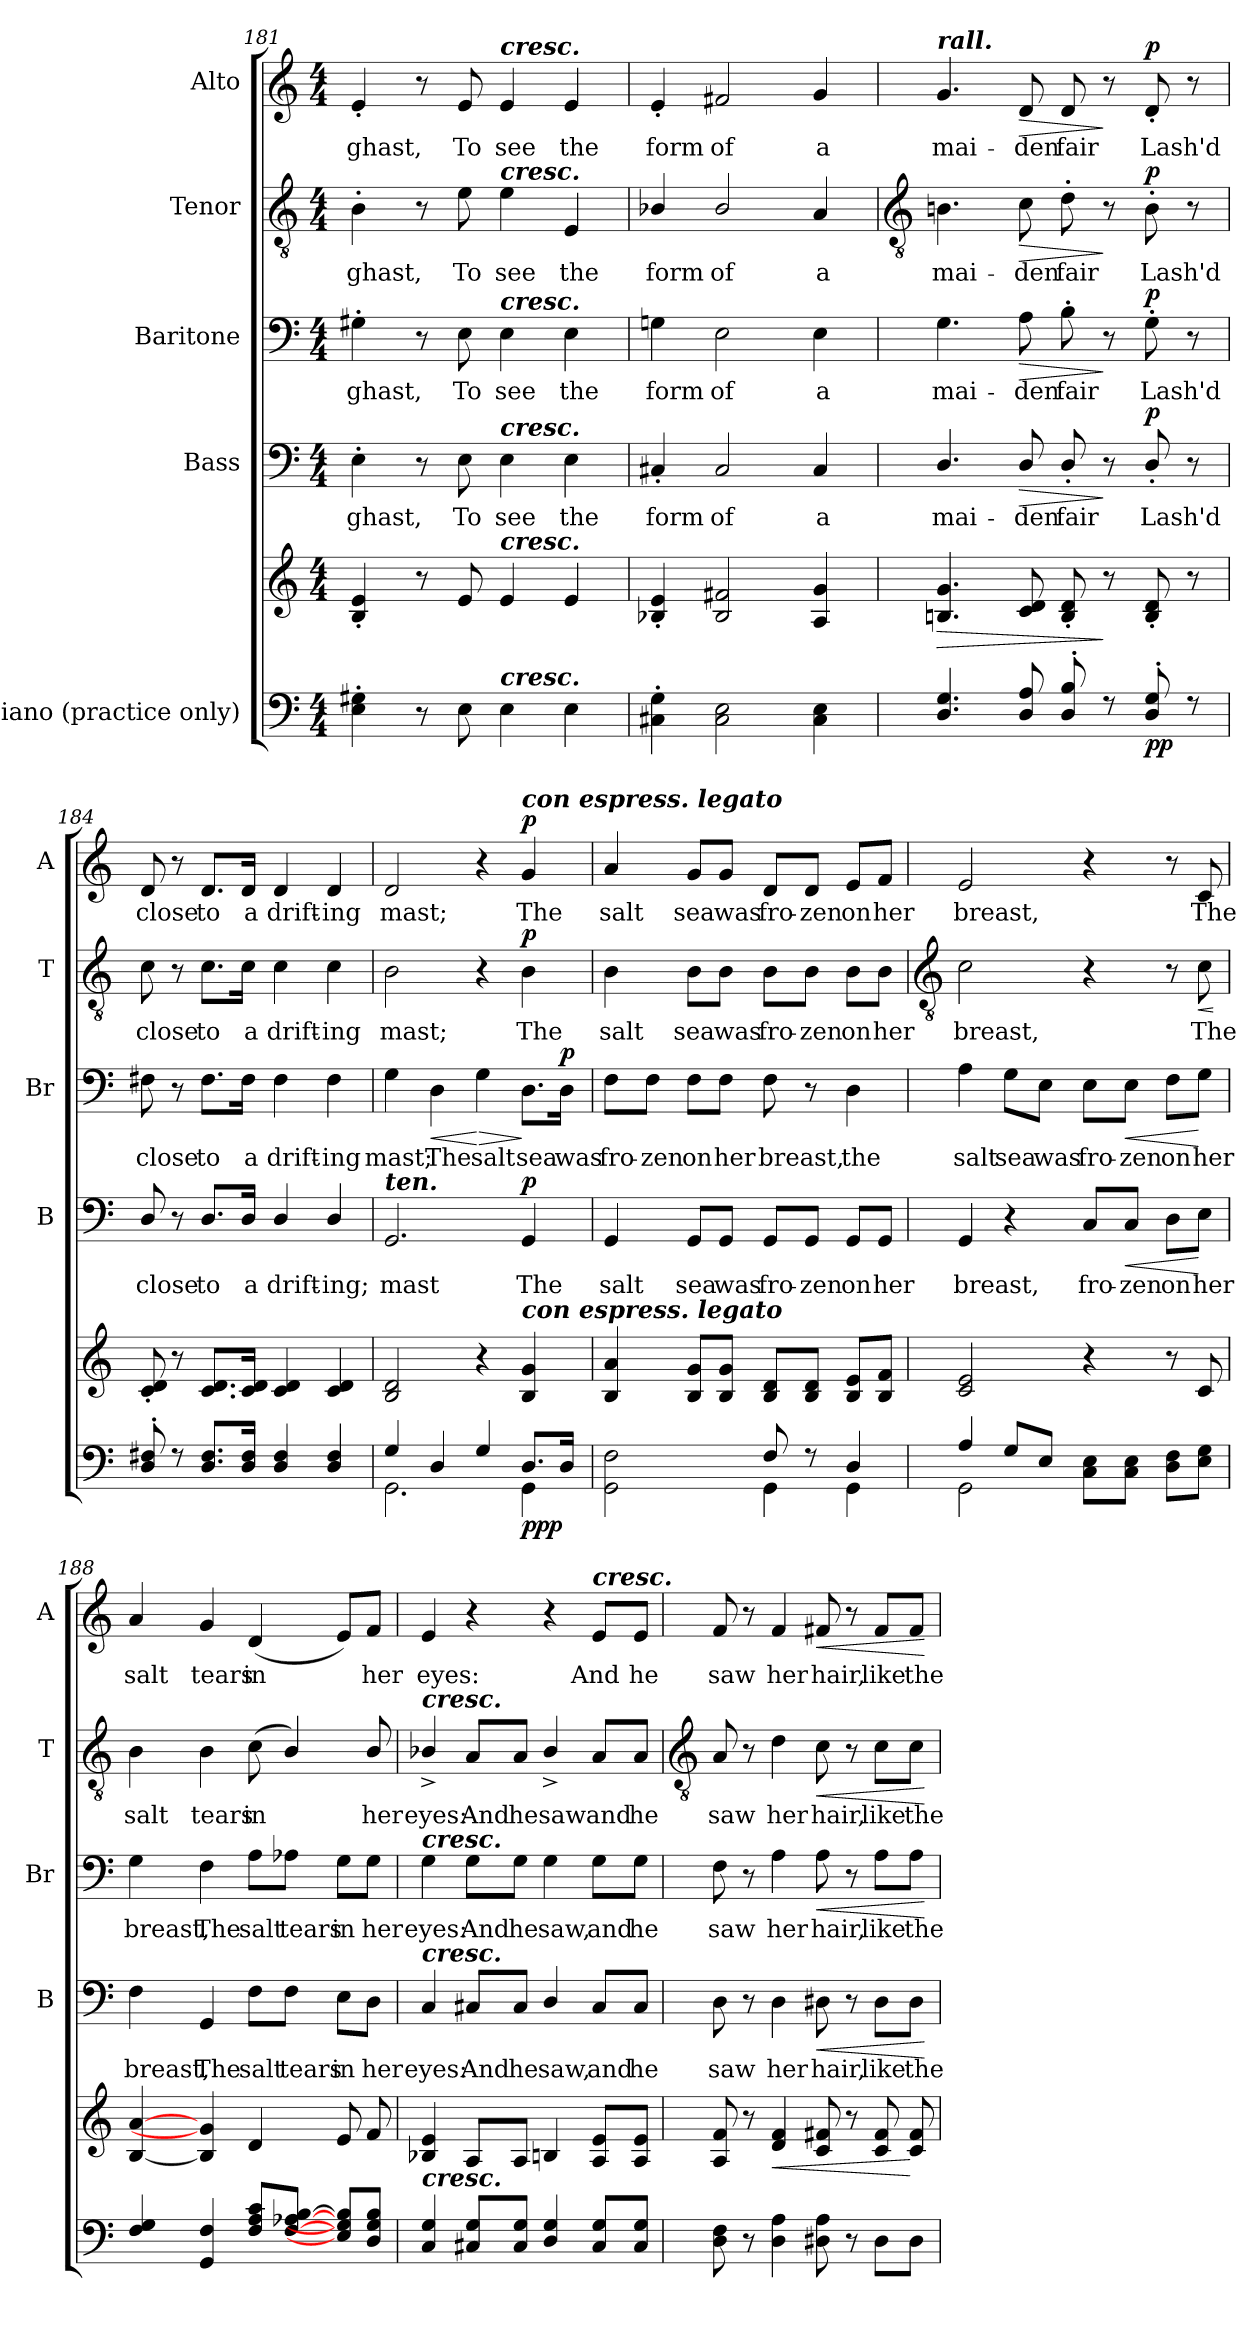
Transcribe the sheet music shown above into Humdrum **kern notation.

**kern	**kern	**dynam	**kern	**text	**dynam	**kern	**text	**dynam	**kern	**text	**dynam	**kern	**text	**dynam
*part5	*part5	*part5	*part4	*part4	*part4	*part3	*part3	*part3	*part2	*part2	*part2	*part1	*part1	*part1
*staff6	*staff5	*staff5/6	*staff4	*staff4	*staff4	*staff3	*staff3	*staff3	*staff2	*staff2	*staff2	*staff1	*staff1	*staff1
*I"Piano  (practice only)	*	*	*I"Bass	*	*	*I"Baritone	*	*	*I"Tenor	*	*	*I"Alto	*	*
*	*	*	*I'B	*	*	*I'Br	*	*	*I'T	*	*	*I'A	*	*
*clefF4	*clefG2	*	*clefF4	*	*	*clefF4	*	*	*clefGv2	*	*	*clefG2	*	*
*k[]	*k[]	*	*k[]	*	*	*k[]	*	*	*k[]	*	*	*k[]	*	*
*C:	*C:	*	*C:	*	*	*C:	*	*	*C:	*	*	*C:	*	*
*M4/4	*M4/4	*	*M4/4	*	*	*M4/4	*	*	*M4/4	*	*	*M4/4	*	*
=181	=181	=181	=181	=181	=181	=181	=181	=181	=181	=181	=181	=181	=181	=181
!	!	!	!	!LO:LY:b	!	!	!LO:LY:b	!	!	!LO:LY:b	!	!	!LO:LY:b	!
4E' 4G#X'	4B' 4e'	.	4E'	-ghast,	.	4G#X'	-ghast,	.	4B'	-ghast,	.	4e'	-ghast,	.
8r	8r	.	8r	.	.	8r	.	.	8r	.	.	8r	.	.
!	!	!	!	!LO:LY:b	!	!	!LO:LY:b	!	!	!LO:LY:b	!	!	!LO:LY:b	!
8E	8e	.	8E	To	.	8E	To	.	8e	To	.	8e	To	.
!	!	!	!	!	!	!	!	!	!	!	!	!LO:TX:a:Bi:t=cresc.	!	!
!	!	!	!	!	!	!	!	!	!LO:TX:a:Bi:t=cresc.	!	!	!	!	!
!	!	!	!	!	!	!LO:TX:a:Bi:t=cresc.	!	!	!	!	!	!	!	!
!	!	!	!LO:TX:a:Bi:t=cresc.	!	!	!	!	!	!	!	!	!	!	!
!	!LO:TX:a:Bi:t=cresc.	!	!	!	!	!	!	!	!	!	!	!	!	!
!LO:TX:a:Bi:t=cresc.	!	!	!	!	!	!	!	!	!	!	!	!	!	!
!	!	!	!	!LO:LY:b	!	!	!LO:LY:b	!	!	!LO:LY:b	!	!	!LO:LY:b	!
4E	4e	.	4E	see	.	4E	see	.	4e	see	.	4e	see	.
!	!	!	!	!LO:LY:b	!	!	!LO:LY:b	!	!	!LO:LY:b	!	!	!LO:LY:b	!
4E	4e	.	4E	the	.	4E	the	.	4E	the	.	4e	the	.
=182	=182	=182	=182	=182	=182	=182	=182	=182	=182	=182	=182	=182	=182	=182
!	!	!	!	!LO:LY:b	!	!	!LO:LY:b	!	!	!LO:LY:b	!	!	!LO:LY:b	!
4C#X' 4G'	4B-X' 4e'	.	4C#X'	form	.	4Gn	form	.	4B-X/	form	.	4e'	form	.
!	!	!	!	!LO:LY:b	!	!	!LO:LY:b	!	!	!LO:LY:b	!	!	!LO:LY:b	!
2C# 2E	2B- 2f#X	.	2C#	of	.	2E	of	.	2B-/	of	.	2f#X	of	.
!	!	!	!	!LO:LY:b	!	!	!LO:LY:b	!	!	!LO:LY:b	!	!	!LO:LY:b	!
4C# 4E	4A 4g	.	4C#	a	.	4E	a	.	4A/	a	.	4g	a	.
!!LO:LB:g=z
=183	=183	=183	=183	=183	=183	=183	=183	=183	=183	=183	=183	=183	=183	=183
*	*	*	*	*	*	*	*	*	*clefGv2	*	*	*	*	*
*^	*	*	*	*	*	*	*	*	*	*	*	*	*	*
!	!	!	!	!	!	!	!	!	!	!	!	!	!LO:TX:a:Bi:t=rall.	!	!
!	!	!	!LO:HP:b	!	!LO:LY:b	!	!	!LO:LY:b	!	!	!LO:LY:b	!	!	!LO:LY:b	!
4.D 4.G	1ryy	4.Bn 4.g	>	4.D/	mai-	.	4.G	mai-	.	4.Bn	mai-	.	4.g	mai-	.
!	!	!	!	!	!LO:LY:b	!LO:HP:b	!	!LO:LY:b	!LO:HP:b	!	!LO:LY:b	!LO:HP:b	!	!LO:LY:b	!LO:HP:b
8D 8A	.	8c 8d	.	8D/	-den	>	8A	-den	>	8c	-den	>	8d	-den	>
!	!	!	!	!	!LO:LY:b	!	!	!LO:LY:b	!	!	!LO:LY:b	!	!	!LO:LY:b	!
8D' 8B'	.	8B' 8d'	.	8D'/	fair	.	8B'	fair	.	8d'	fair	.	8d	fair	.
8r	.	8r	]	8r	.	]	8r	.	]	8r	.	]	8r	.	]
!	!	!	!LO:DY:b=2	!	!LO:LY:b	!	!	!LO:LY:b	!	!	!LO:LY:b	!	!	!LO:LY:b	!
!	!	!	!LO:DY:n=1:b	!	!	!LO:DY:b	!	!	!LO:DY:b	!	!	!LO:DY:b	!	!	!LO:DY:b
8D' 8G'	.	8B' 8d'	p p	8D'/	Lash'd	p	8G'	Lash'd	p	8B'	Lash'd	p	8d'	Lash'd	p
8r	.	8r	.	8r	.	.	8r	.	.	8r	.	.	8r	.	.
=184	=184	=184	=184	=184	=184	=184	=184	=184	=184	=184	=184	=184	=184	=184	=184
!	!	!	!	!	!LO:LY:b	!	!	!LO:LY:b	!	!	!LO:LY:b	!	!	!LO:LY:b	!
8D' 8F#X'	1ryy	8c' 8d'	.	8D/	close	.	8F#X	close	.	8c	close	.	8d	close	.
8r	.	8r	.	8r	.	.	8r	.	.	8r	.	.	8r	.	.
!	!	!	!	!	!LO:LY:b	!	!	!LO:LY:b	!	!	!LO:LY:b	!	!	!LO:LY:b	!
8.D 8.F#L	.	8.c 8.dL	.	8.D/L	to	.	8.F#\L	to	.	8.c\L	to	.	8.d/L	to	.
!	!	!	!	!	!LO:LY:b	!	!	!LO:LY:b	!	!	!LO:LY:b	!	!	!LO:LY:b	!
16D 16F#J	.	16c 16dJ	.	16D/Jk	a	.	16F#\Jk	a	.	16c\Jk	a	.	16d/Jk	a	.
!	!	!	!	!	!LO:LY:b	!	!	!LO:LY:b	!	!	!LO:LY:b	!	!	!LO:LY:b	!
4D 4F#	.	4c 4d	.	4D/	drift-	.	4F#	drift-	.	4c	drift-	.	4d	drift-	.
!	!	!	!	!	!LO:LY:b	!	!	!LO:LY:b	!	!	!LO:LY:b	!	!	!LO:LY:b	!
4D 4F#	.	4c 4d	.	4D/	-ing;	.	4F#	-ing	.	4c	-ing	.	4d	-ing	.
=185	=185	=185	=185	=185	=185	=185	=185	=185	=185	=185	=185	=185	=185	=185	=185
*	*	*MM60	*	*	*	*	*	*	*	*	*	*	*MM60	*	*
!	!	!	!	!LO:TX:a:Bi:t=ten.	!	!	!	!	!	!	!	!	!	!	!
!	!	!	!	!	!LO:LY:b	!	!	!LO:LY:b	!	!	!LO:LY:b	!	!	!LO:LY:b	!
4G/	2.GG\	2B 2d	.	2.GG	mast	.	4G	mast;	.	2B	mast;	.	2d	mast;	.
!	!	!	!	!	!	!	!	!LO:LY:b	!LO:HP:b	!	!	!	!	!	!
4D/	.	.	.	.	.	.	4D	The	<	.	.	.	.	.	.
!	!	!	!	!	!	!	!	!LO:LY:b	!LO:HP:n=1:b	!	!	!	!	!	!
4G/	.	4r	.	.	.	.	4G	salt	[ >	4r	.	.	4r	.	.
!	!	!	!	!	!	!	!	!	!	!	!	!	!LO:TX:a:Bi:t=con espress. legato	!	!
!	!	!LO:TX:a:Bi:t=con espress. legato	!	!	!	!	!	!	!	!	!	!	!	!	!
!	!	!	!LO:DY:b=2	!	!LO:LY:b	!	!	!LO:LY:b	!	!	!LO:LY:b	!	!	!LO:LY:b	!
!	!	!	!LO:DY:n=1:b=2	!	!	!	!	!	!	!	!	!	!	!	!
!	!	!	!LO:DY:n=2:b	!	!	!LO:DY:b	!	!	!	!	!	!LO:DY:b	!	!	!LO:DY:b
8.D/L	4GG\	4B 4g	p p p	4GG	The	p	8.D\L	sea	]	4B	The	p	4g	The	p
!	!	!	!	!	!	!	!	!LO:LY:b	!LO:DY:b	!	!	!	!	!	!
16D/J	.	.	.	.	.	.	16D\Jk	was	p	.	.	.	.	.	.
=186	=186	=186	=186	=186	=186	=186	=186	=186	=186	=186	=186	=186	=186	=186	=186
!	!	!	!	!	!LO:LY:b	!	!	!LO:LY:b	!	!	!LO:LY:b	!	!	!LO:LY:b	!
2ryy	2GG\ 2F\	4B 4a	.	4GG	salt	.	8F\L	fro-	.	4B	salt	.	4a	salt	.
!	!	!	!	!	!	!	!	!LO:LY:b	!	!	!	!	!	!	!
.	.	.	.	.	.	.	8F\J	-zen	.	.	.	.	.	.	.
!	!	!	!	!	!LO:LY:b	!	!	!LO:LY:b	!	!	!LO:LY:b	!	!	!LO:LY:b	!
.	.	8B 8gL	.	8GG/L	sea	.	8F\L	on	.	8B\L	sea	.	8g/L	sea	.
!	!	!	!	!	!LO:LY:b	!	!	!LO:LY:b	!	!	!LO:LY:b	!	!	!LO:LY:b	!
.	.	8B 8gJ	.	8GG/J	was	.	8F\J	her	.	8B\J	was	.	8g/J	was	.
!	!	!	!	!	!LO:LY:b	!	!	!LO:LY:b	!	!	!LO:LY:b	!	!	!LO:LY:b	!
8F/	4GG\	8B 8dL	.	8GG/L	fro-	.	8F	breast,	.	8B\L	fro-	.	8d/L	fro-	.
!	!	!	!	!	!LO:LY:b	!	!	!	!	!	!LO:LY:b	!	!	!LO:LY:b	!
8r	.	8B 8dJ	.	8GG/J	-zen	.	8r	.	.	8B\J	-zen	.	8d/J	-zen	.
!	!	!	!	!	!LO:LY:b	!	!	!LO:LY:b	!	!	!LO:LY:b	!	!	!LO:LY:b	!
4D/	4GG\	8B 8eL	.	8GG/L	on	.	4D	the	.	8B\L	on	.	8e/L	on	.
!	!	!	!	!	!LO:LY:b	!	!	!	!	!	!LO:LY:b	!	!	!LO:LY:b	!
.	.	8B 8fJ	.	8GG/J	her	.	.	.	.	8B\J	her	.	8f/J	her	.
!!LO:LB:g=z
=187	=187	=187	=187	=187	=187	=187	=187	=187	=187	=187	=187	=187	=187	=187	=187
*	*	*	*	*	*	*	*	*	*	*clefGv2	*	*	*	*	*
!	!	!	!	!	!LO:LY:b	!	!	!LO:LY:b	!	!	!LO:LY:b	!	!	!LO:LY:b	!
4A/	2GG\	2c 2e	.	4GG	breast,	.	4A	salt	.	2c	breast,	.	2e	breast,	.
!	!	!	!	!	!	!	!	!LO:LY:b	!	!	!	!	!	!	!
8G/L	.	.	.	4r	.	.	8G\L	sea	.	.	.	.	.	.	.
!	!	!	!	!	!	!	!	!LO:LY:b	!	!	!	!	!	!	!
8E/J	.	.	.	.	.	.	8E\J	was	.	.	.	.	.	.	.
!	!	!	!	!	!LO:LY:b	!	!	!LO:LY:b	!	!	!	!	!	!	!
8C 8EL	2ryy	4r	.	8C/L	fro-	.	8E\L	fro-	.	4r	.	.	4r	.	.
!	!	!	!	!	!LO:LY:b	!LO:HP:b	!	!LO:LY:b	!LO:HP:b	!	!	!	!	!	!
8C 8EJ	.	.	.	8C/J	-zen	<	8E\J	-zen	<	.	.	.	.	.	.
!	!	!	!	!	!LO:LY:b	!	!	!LO:LY:b	!	!	!	!	!	!	!
8D 8FL	.	8r	.	8D\L	on	.	8F\L	on	.	8r	.	.	8r	.	.
!	!	!	!	!	!LO:LY:b	!	!	!LO:LY:b	!	!	!LO:LY:b	!LO:HP:b	!	!LO:LY:b	!
8E 8GJ	.	8c	.	8E\J	her	[	8G\J	her	[	8c	The	<	8c	The	.
*v	*v	*	*	*	*	*	*	*	*	*	*	*	*	*	*
.	.	.	.	.	.	.	.	.	.	.	[	.	.	.
=188	=188	=188	=188	=188	=188	=188	=188	=188	=188	=188	=188	=188	=188	=188
*^	*	*	*	*	*	*	*	*	*	*	*	*	*	*
!	!	!	!	!	!LO:LY:b	!	!	!LO:LY:b	!	!	!LO:LY:b	!	!	!LO:LY:b	!
4F 4G	1ryy	[4B [4a	.	4F	breast,	.	4G	breast,	.	4B	salt	.	4a	salt	.
!	!	!	!	!	!LO:LY:b	!	!	!LO:LY:b	!	!	!LO:LY:b	!	!	!LO:LY:b	!
4GG 4F	.	4B] 4g]	.	4GG	The	.	4F	The	.	4B	tears	.	4g	tears	.
!	!	!	!	!	!LO:LY:b	!	!	!LO:LY:b	!	!	!LO:LY:b	!	!	!LO:LY:b	!
8F 8A 8cL	.	4d	.	8F\L	salt	.	8A\L	salt	.	(<8c	in	.	(<4d	in	.
!	!	!	!	!	!LO:LY:b	!	!	!LO:LY:b	!	!	!	!	!	!	!
[8F [8A-X [8BJ	.	.	.	8F\J	tears	.	8A-X\J	tears	.	4B/)	.	.	.	.	.
!	!	!	!	!	!LO:LY:b	!	!	!LO:LY:b	!	!	!	!	!	!	!
8E] 8G] 8B]L	.	8e	.	8E\L	in	.	8G\L	in	.	.	.	.	8e/L)	.	.
!	!	!	!	!	!LO:LY:b	!	!	!LO:LY:b	!	!	!LO:LY:b	!	!	!LO:LY:b	!
8D 8G 8BJ	.	8f	.	8D\J	her	.	8G\J	her	.	8B/	her	.	8f/J	her	.
=189	=189	=189	=189	=189	=189	=189	=189	=189	=189	=189	=189	=189	=189	=189	=189
!	!	!	!	!	!	!	!	!	!	!LO:TX:a:Bi:t=cresc.	!	!	!	!	!
!	!	!	!	!	!	!	!LO:TX:a:Bi:t=cresc.	!	!	!	!	!	!	!	!
!	!	!	!	!LO:TX:a:Bi:t=cresc.	!	!	!	!	!	!	!	!	!	!	!
!LO:TX:a:Bi:t=cresc.	!	!	!	!	!	!	!	!	!	!	!	!	!	!	!
!	!	!	!	!	!LO:LY:b	!	!	!LO:LY:b	!	!	!LO:LY:b	!	!	!LO:LY:b	!
4C 4G	1ryy	4B-X 4e	.	4C	eyes:	.	4G	eyes:	.	4B-X^/	eyes:	.	4e	eyes:	.
!	!	!	!	!	!LO:LY:b	!	!	!LO:LY:b	!	!	!LO:LY:b	!	!	!	!
8C#X 8GL	.	8AL	.	8C#X/L	And	.	8G\L	And	.	8A/L	And	.	4r	.	.
!	!	!	!	!	!LO:LY:b	!	!	!LO:LY:b	!	!	!LO:LY:b	!	!	!	!
8C# 8GJ	.	8AJ	.	8C#/J	he	.	8G\J	he	.	8A/J	he	.	.	.	.
!	!	!	!	!	!LO:LY:b	!	!	!LO:LY:b	!	!	!LO:LY:b	!	!	!	!
4D 4G	.	4Bn	.	4D/	saw,	.	4G	saw,	.	4B-^/	saw	.	4r	.	.
!	!	!	!	!	!	!	!	!	!	!	!	!	!LO:TX:a:Bi:t=cresc.	!	!
!	!	!	!	!	!LO:LY:b	!	!	!LO:LY:b	!	!	!LO:LY:b	!	!	!LO:LY:b	!
8C# 8GL	.	8A 8eL	.	8C#/L	and	.	8G\L	and	.	8A/L	and	.	8e/L	And	.
!	!	!	!	!	!LO:LY:b	!	!	!LO:LY:b	!	!	!LO:LY:b	!	!	!LO:LY:b	!
8C# 8GJ	.	8A 8eJ	.	8C#/J	he	.	8G\J	he	.	8A/J	he	.	8e/J	he	.
*v	*v	*	*	*	*	*	*	*	*	*	*	*	*	*	*
!!LO:LB:g=z
=190	=190	=190	=190	=190	=190	=190	=190	=190	=190	=190	=190	=190	=190	=190
*	*	*	*	*	*	*	*	*	*clefGv2	*	*	*	*	*
*	*^	*	*	*	*	*	*	*	*	*	*	*	*	*
!	!	!	!	!	!LO:LY:b	!	!	!LO:LY:b	!	!	!LO:LY:b	!	!	!LO:LY:b	!
8D 8F	8A 8f	1ryy	.	8D	saw	.	8F	saw	.	8A	saw	.	8f	saw	.
8r	8r	.	.	8r	.	.	8r	.	.	8r	.	.	8r	.	.
!	!	!	!LO:HP:b	!	!LO:LY:b	!	!	!LO:LY:b	!	!	!LO:LY:b	!	!	!LO:LY:b	!
4D 4A	4d 4f	.	<	4D	her	.	4A	her	.	4d	her	.	4f	her	.
!	!	!	!	!	!LO:LY:b	!LO:HP:b	!	!LO:LY:b	!LO:HP:b	!	!LO:LY:b	!LO:HP:b	!	!LO:LY:b	!LO:HP:b
8D#X 8A	8c 8f#X	.	.	8D#X	hair,	<	8A	hair,	<	8c	hair,	<	8f#X	hair,	<
8r	8r	.	.	8r	.	.	8r	.	.	8r	.	.	8r	.	.
!	!	!	!	!	!LO:LY:b	!	!	!LO:LY:b	!	!	!LO:LY:b	!	!	!LO:LY:b	!
8D#L	8c 8f#	.	.	8D#\L	like	.	8A\L	like	.	8c\L	like	.	8f#/L	like	.
!	!	!	!	!	!LO:LY:b	!	!	!LO:LY:b	!	!	!LO:LY:b	!	!	!LO:LY:b	!
8D#J	8c 8f#	.	[	8D#\J	the	.	8A\J	the	.	8c\J	the	.	8f#/J	the	.
*	*v	*v	*	*	*	*	*	*	*	*	*	*	*	*	*
.	.	.	.	.	[	.	.	[	.	.	[	.	.	[
=	=	=	=	=	=	=	=	=	=	=	=	=	=	=
*-	*-	*-	*-	*-	*-	*-	*-	*-	*-	*-	*-	*-	*-	*-
